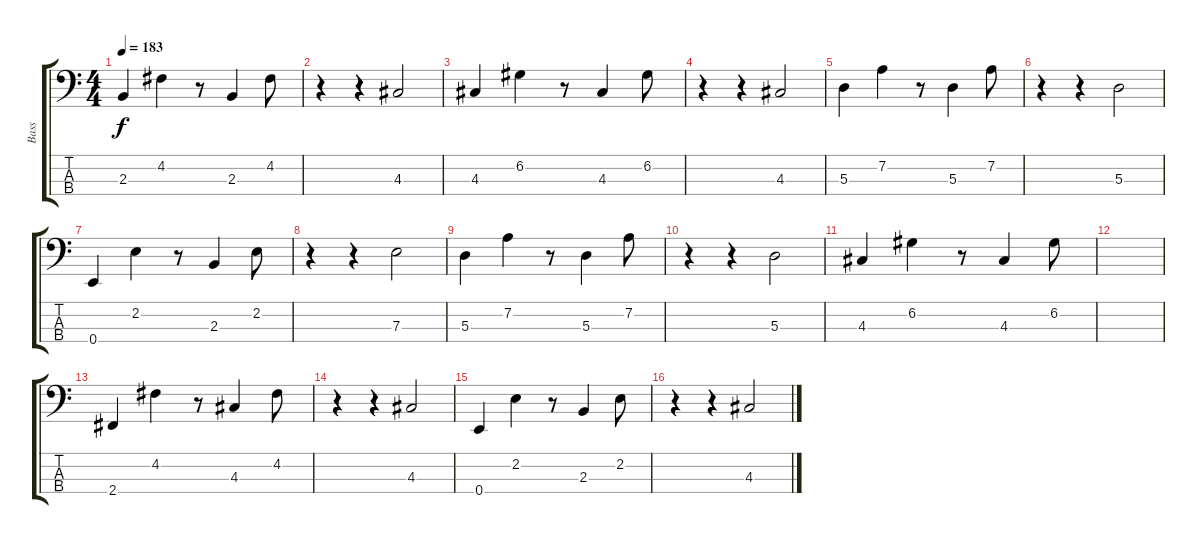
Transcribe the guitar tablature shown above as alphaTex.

\track ("Bass" "Bass") {instrument electricbassfinger}
\staff {score tabs}
\tuning (G2 D2 A1 E1) {hide}
\ts (4 4)
\tempo 183
\clef f4
\ks c
2.3.4{dy f} 4.2.4 r.8 2.3.4 4.2.8 |
r.4 r.4 4.3.2 |
4.3.4 6.2.4 r.8 4.3.4 6.2.8 |
r.4 r.4 4.3.2 |
5.3.4 7.2.4 r.8 5.3.4 7.2.8 |
r.4 r.4 5.3.2 |
0.4.4 2.2.4 r.8 2.3.4 2.2.8 |
r.4 r.4 7.3.2 |
5.3.4 7.2.4 r.8 5.3.4 7.2.8 |
r.4 r.4 5.3.2 |
4.3.4 6.2.4 r.8 4.3.4 6.2.8 |
|
2.4.4 4.2.4 r.8 4.3.4 4.2.8 |
r.4 r.4 4.3.2 |
0.4.4 2.2.4 r.8 2.3.4 2.2.8 |
r.4 r.4 4.3.2
